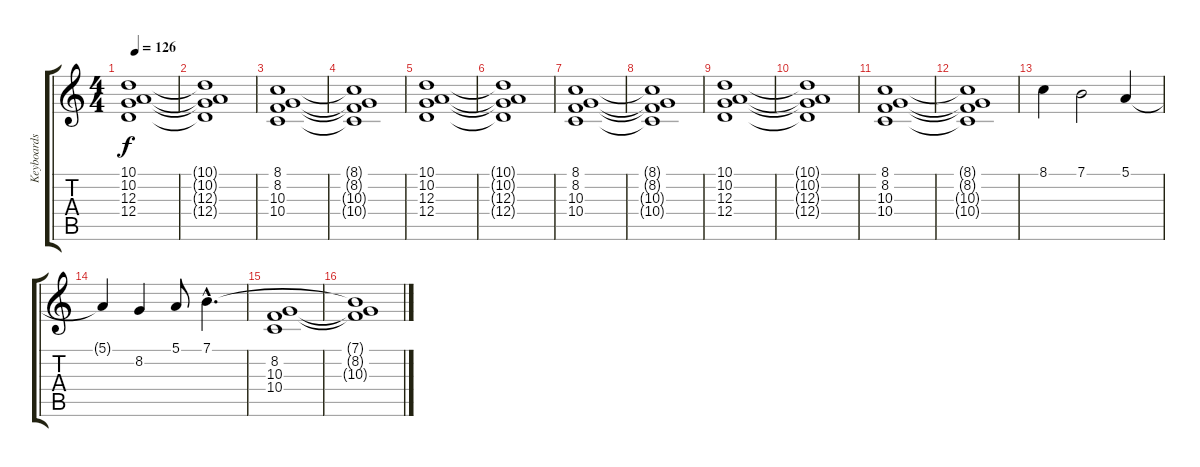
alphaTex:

\track ("Keyboards" "Keyboards") {instrument synthstrings1}
\staff {score tabs}
\tuning (E4 B3 G3 D3 A2 E2) {hide}
\ts (4 4)
\tempo 126
\clef g2
\ks c
(10.1 10.2 12.3 12.4).1{dy f} |
(10.1{t} 10.2{t} 12.3{t} 12.4{t}).1 |
(8.1 8.2 10.3 10.4).1 |
(8.1{t} 8.2{t} 10.3{t} 10.4{t}).1 |
(10.1 10.2 12.3 12.4).1 |
(10.1{t} 10.2{t} 12.3{t} 12.4{t}).1 |
(8.1 8.2 10.3 10.4).1 |
(8.1{t} 8.2{t} 10.3{t} 10.4{t}).1 |
(10.1 10.2 12.3 12.4).1 |
(10.1{t} 10.2{t} 12.3{t} 12.4{t}).1 |
(8.1 8.2 10.3 10.4).1 |
(8.1{t} 8.2{t} 10.3{t} 10.4{t}).1 |
8.1.4 7.1.2 5.1.4 |
5.1{t}.4 8.2.4 5.1.8 7.1{hac}.4{d} |
(8.2 10.3 10.4).1 |
(7.1{t} 8.2{t} 10.3{t}).1
